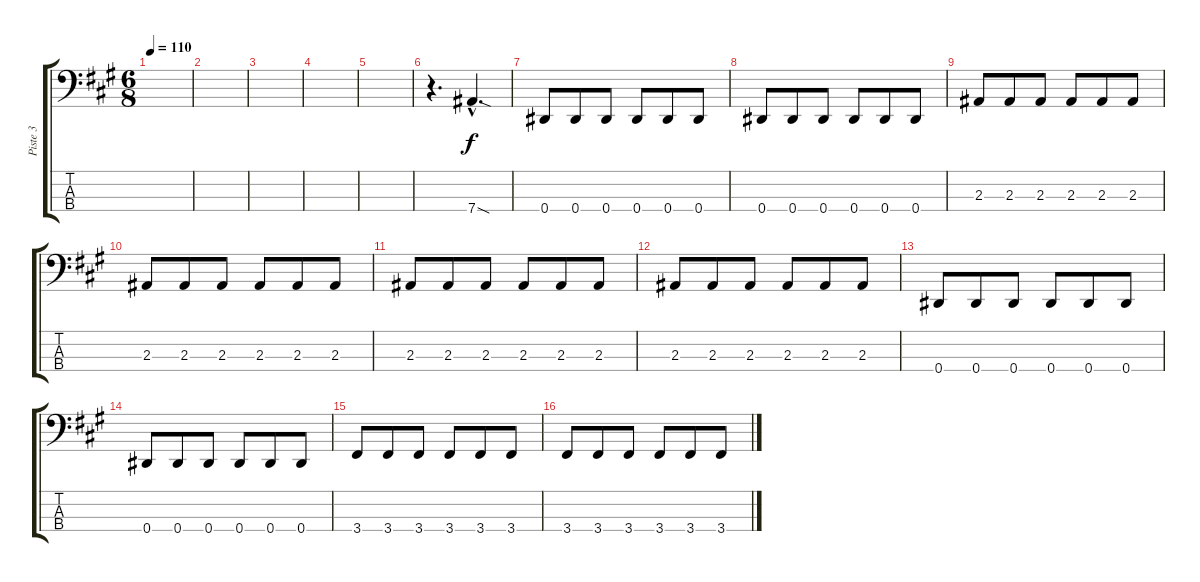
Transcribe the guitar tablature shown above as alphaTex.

\track ("Piste 3" "Piste 3") {instrument electricbassfinger}
\staff {score tabs}
\tuning (Gb2 Db2 Ab1 Eb1) {hide}
\ts (6 8)
\tempo 110
\clef f4
\ks a
|
|
|
|
|
r.4{d} 7.4{sod hac}.4{d} |
0.4.8 0.4.8 0.4.8 0.4.8 0.4.8 0.4.8 |
0.4.8 0.4.8 0.4.8 0.4.8 0.4.8 0.4.8 |
2.3.8 2.3.8 2.3.8 2.3.8 2.3.8 2.3.8 |
2.3.8 2.3.8 2.3.8 2.3.8 2.3.8 2.3.8 |
2.3.8 2.3.8 2.3.8 2.3.8 2.3.8 2.3.8 |
2.3.8 2.3.8 2.3.8 2.3.8 2.3.8 2.3.8 |
0.4.8 0.4.8 0.4.8 0.4.8 0.4.8 0.4.8 |
0.4.8 0.4.8 0.4.8 0.4.8 0.4.8 0.4.8 |
3.4.8 3.4.8 3.4.8 3.4.8 3.4.8 3.4.8 |
3.4.8 3.4.8 3.4.8 3.4.8 3.4.8 3.4.8
